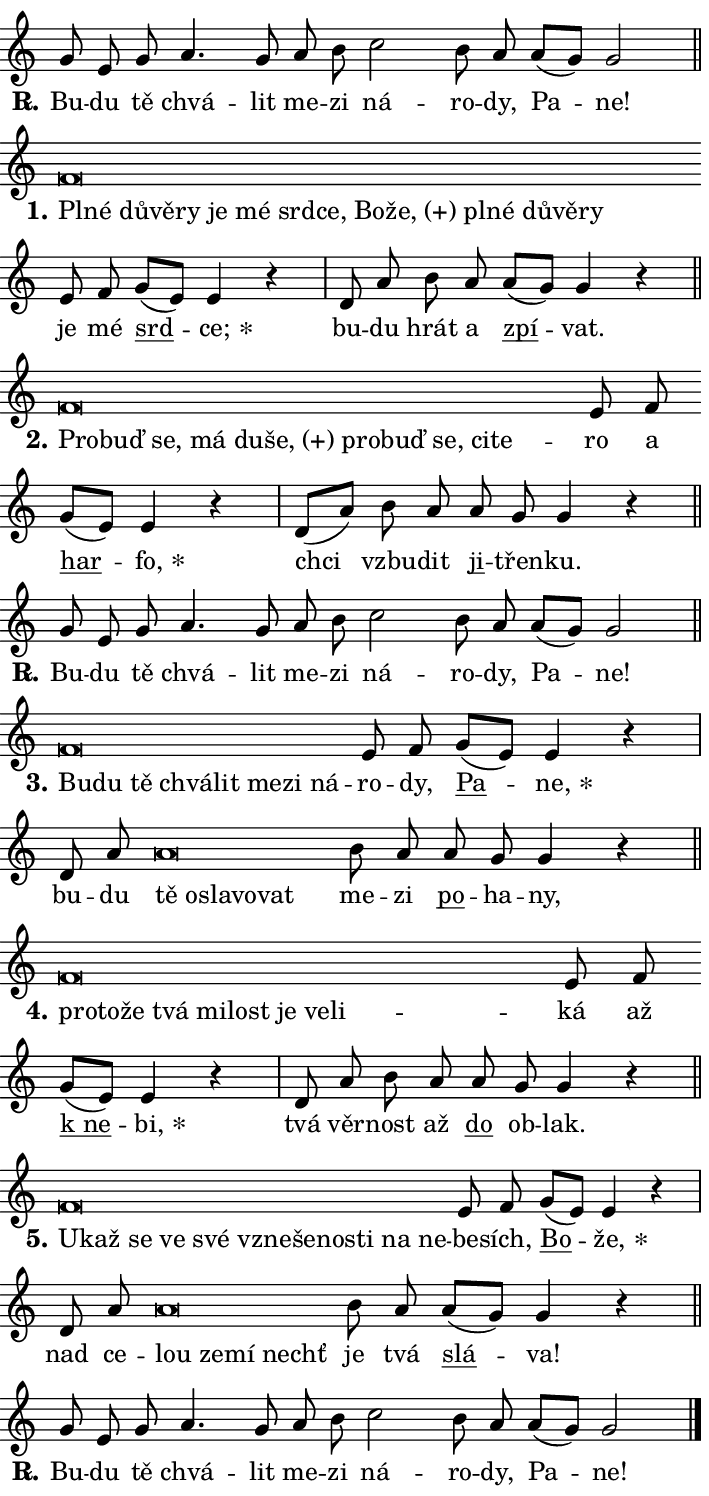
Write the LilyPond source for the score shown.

\version "2.24.0"
\header { tagline = "" }
\paper {
  indent = 0\cm
  top-margin = 0\cm
  right-margin = 0.13\cm % to fit lyric hyphens
  bottom-margin = 0\cm
  left-margin = 0\cm
  paper-width = 12\cm
  page-breaking = #ly:one-page-breaking
  system-system-spacing.basic-distance = #11
  score-system-spacing.basic-distance = #11
  ragged-last = ##f
}


%% Author: Thomas Morley
%% https://lists.gnu.org/archive/html/lilypond-user/2020-05/msg00002.html
#(define (line-position grob)
"Returns position of @var[grob} in current system:
   @code{'start}, if at first time-step
   @code{'end}, if at last time-step
   @code{'middle} otherwise
"
  (let* ((col (ly:item-get-column grob))
         (ln (ly:grob-object col 'left-neighbor))
         (rn (ly:grob-object col 'right-neighbor))
         (col-to-check-left (if (ly:grob? ln) ln col))
         (col-to-check-right (if (ly:grob? rn) rn col))
         (break-dir-left
           (and
             (ly:grob-property col-to-check-left 'non-musical #f)
             (ly:item-break-dir col-to-check-left)))
         (break-dir-right
           (and
             (ly:grob-property col-to-check-right 'non-musical #f)
             (ly:item-break-dir col-to-check-right))))
        (cond ((eqv? 1 break-dir-left) 'start)
              ((eqv? -1 break-dir-right) 'end)
              (else 'middle))))

#(define (tranparent-at-line-position vctor)
  (lambda (grob)
  "Relying on @code{line-position} select the relevant enry from @var{vctor}.
Used to determine transparency,"
    (case (line-position grob)
      ((end) (not (vector-ref vctor 0)))
      ((middle) (not (vector-ref vctor 1)))
      ((start) (not (vector-ref vctor 2))))))

noteHeadBreakVisibility =
#(define-music-function (break-visibility)(vector?)
"Makes @code{NoteHead}s transparent relying on @var{break-visibility}"
#{
  \override NoteHead.transparent =
    #(tranparent-at-line-position break-visibility)
#})

#(define delete-ledgers-for-transparent-note-heads
  (lambda (grob)
    "Reads whether a @code{NoteHead} is transparent.
If so this @code{NoteHead} is removed from @code{'note-heads} from
@var{grob}, which is supposed to be @code{LedgerLineSpanner}.
As a result ledgers are not printed for this @code{NoteHead}"
    (let* ((nhds-array (ly:grob-object grob 'note-heads))
           (nhds-list
             (if (ly:grob-array? nhds-array)
                 (ly:grob-array->list nhds-array)
                 '()))
           ;; Relies on the transparent-property being done before
           ;; Staff.LedgerLineSpanner.after-line-breaking is executed.
           ;; This is fragile ...
           (to-keep
             (remove
               (lambda (nhd)
                 (ly:grob-property nhd 'transparent #f))
               nhds-list)))
      ;; TODO find a better method to iterate over grob-arrays, similiar
      ;; to filter/remove etc for lists
      ;; For now rebuilt from scratch
      (set! (ly:grob-object grob 'note-heads)  '())
      (for-each
        (lambda (nhd)
          (ly:pointer-group-interface::add-grob grob 'note-heads nhd))
        to-keep))))

squashNotes = {
  \override NoteHead.X-extent = #'(-0.2 . 0.2)
  \override NoteHead.Y-extent = #'(-0.75 . 0)
  \override NoteHead.stencil =
    #(lambda (grob)
       (let ((pos (ly:grob-property grob 'staff-position)))
         (begin
           (if (< pos -7) (display "ERROR: Lower brevis then expected\n") (display ""))
           (if (<= pos -6) ly:text-interface::print ly:note-head::print))))
}
unSquashNotes = {
  \revert NoteHead.X-extent
  \revert NoteHead.Y-extent
  \revert NoteHead.stencil
}

hideNotes = \noteHeadBreakVisibility #begin-of-line-visible
unHideNotes = \noteHeadBreakVisibility #all-visible

% work-around for resetting accidentals
% https://lilypond.org/doc/v2.23/Documentation/notation/displaying-rhythms#unmetered-music
cadenzaMeasure = {
  \cadenzaOff
  \partial 1024 s1024
  \cadenzaOn
}

#(define-markup-command (accent layout props text) (markup?)
  "Underline accented syllable"
  (interpret-markup layout props
    #{\markup \override #'(offset . 4.3) \underline { #text }#}))

responsum = \markup \concat {
  "R" \hspace #-1.05 \path #0.1 #'((moveto 0 0.07) (lineto 0.9 0.8)) \hspace #0.05 "."
}

spaceSize = #0.6828661417322834 % exact space size for TeX Gyre Schola

\layout {
  \context {
    \Staff
    \remove "Time_signature_engraver"
    \override LedgerLineSpanner.after-line-breaking = #delete-ledgers-for-transparent-note-heads
  }
  \context {
    \Lyrics {
      \override LyricSpace.minimum-distance = \spaceSize
      \override LyricText.font-name = #"TeX Gyre Schola"
      \override LyricText.font-size = 1
      \override StanzaNumber.font-name = #"TeX Gyre Schola Bold"
      \override StanzaNumber.font-size = 1
    }
  }
  \context {
    \Score 
    \override NoteHead.text =
      #(lambda (grob) 
        (let ((pos (ly:grob-property grob 'staff-position)))
          #{\markup {
            \combine
              \halign #-0.55 \raise #(if (= pos -6) 0 0.5) \override #'(thickness . 2) \draw-line #'(3.2 . 0)
              \musicglyph "noteheads.sM1"
          }#}))
  }
}

% magnetic-lyrics.ily
%
%   written by
%     Jean Abou Samra <jean@abou-samra.fr>
%     Werner Lemberg <wl@gnu.org>
%
%   adapted by
%     Jiri Hon <jiri.hon@gmail.com>
%
% Version 2022-Apr-15

% https://www.mail-archive.com/lilypond-user@gnu.org/msg149350.html

#(define (Left_hyphen_pointer_engraver context)
   "Collect syllable-hyphen-syllable occurrences in lyrics and store
them in properties.  This engraver only looks to the left.  For
example, if the lyrics input is @code{foo -- bar}, it does the
following.

@itemize @bullet
@item
Set the @code{text} property of the @code{LyricHyphen} grob between
@q{foo} and @q{bar} to @code{foo}.

@item
Set the @code{left-hyphen} property of the @code{LyricText} grob with
text @q{foo} to the @code{LyricHyphen} grob between @q{foo} and
@q{bar}.
@end itemize

Use this auxiliary engraver in combination with the
@code{lyric-@/text::@/apply-@/magnetic-@/offset!} hook."
   (let ((hyphen #f)
         (text #f))
     (make-engraver
      (acknowledgers
       ((lyric-syllable-interface engraver grob source-engraver)
        (set! text grob)))
      (end-acknowledgers
       ((lyric-hyphen-interface engraver grob source-engraver)
        ;(when (not (grob::has-interface grob 'lyric-space-interface))
          (set! hyphen grob)));)
      ((stop-translation-timestep engraver)
       (when (and text hyphen)
         (ly:grob-set-object! text 'left-hyphen hyphen))
       (set! text #f)
       (set! hyphen #f)))))

#(define (lyric-text::apply-magnetic-offset! grob)
   "If the space between two syllables is less than the value in
property @code{LyricText@/.details@/.squash-threshold}, move the right
syllable to the left so that it gets concatenated with the left
syllable.

Use this function as a hook for
@code{LyricText@/.after-@/line-@/breaking} if the
@code{Left_@/hyphen_@/pointer_@/engraver} is active."
   (let ((hyphen (ly:grob-object grob 'left-hyphen #f)))
     (when hyphen
       (let ((left-text (ly:spanner-bound hyphen LEFT)))
         (when (grob::has-interface left-text 'lyric-syllable-interface)
           (let* ((common (ly:grob-common-refpoint grob left-text X))
                  (this-x-ext (ly:grob-extent grob common X))
                  (left-x-ext
                   (begin
                     ;; Trigger magnetism for left-text.
                     (ly:grob-property left-text 'after-line-breaking)
                     (ly:grob-extent left-text common X)))
                  ;; `delta` is the gap width between two syllables.
                  (delta (- (interval-start this-x-ext)
                            (interval-end left-x-ext)))
                  (details (ly:grob-property grob 'details))
                  (threshold (assoc-get 'squash-threshold details 0.2)))
             (when (< delta threshold)
               (let* (;; We have to manipulate the input text so that
                      ;; ligatures crossing syllable boundaries are not
                      ;; disabled.  For languages based on the Latin
                      ;; script this is essentially a beautification.
                      ;; However, for non-Western scripts it can be a
                      ;; necessity.
                      (lt (ly:grob-property left-text 'text))
                      (rt (ly:grob-property grob 'text))
                      (is-space (grob::has-interface hyphen 'lyric-space-interface))
                      (space (if is-space " " ""))
                      (extra-delta (if is-space spaceSize 0))
                      ;; Append new syllable.
                      (ltrt-space (if (and (string? lt) (string? rt))
                                (string-append lt space rt)
                                (make-concat-markup (list lt space rt))))
                      ;; Right-align `ltrt` to the right side.
                      (ltrt-space-markup (grob-interpret-markup
                               grob
                               (make-translate-markup
                                (cons (interval-length this-x-ext) 0)
                                (make-right-align-markup ltrt-space)))))
                 (begin
                   ;; Don't print `left-text`.
                   (ly:grob-set-property! left-text 'stencil #f)
                   ;; Set text and stencil (which holds all collected
                   ;; syllables so far) and shift it to the left.
                   (ly:grob-set-property! grob 'text ltrt-space)
                   (ly:grob-set-property! grob 'stencil ltrt-space-markup)
                   (ly:grob-translate-axis! grob (- (- delta extra-delta)) X))))))))))


#(define (lyric-hyphen::displace-bounds-first grob)
   ;; Make very sure this callback isn't triggered too early.
   (let ((left (ly:spanner-bound grob LEFT))
         (right (ly:spanner-bound grob RIGHT)))
     (ly:grob-property left 'after-line-breaking)
     (ly:grob-property right 'after-line-breaking)
     (ly:lyric-hyphen::print grob)))

squashThreshold = #0.4

\layout {
  \context {
    \Lyrics
    \consists #Left_hyphen_pointer_engraver
    \override LyricText.after-line-breaking =
      #lyric-text::apply-magnetic-offset!
    \override LyricHyphen.stencil = #lyric-hyphen::displace-bounds-first
    \override LyricText.details.squash-threshold = \squashThreshold
    \override LyricHyphen.minimum-distance = 0
    \override LyricHyphen.minimum-length = \squashThreshold
  }
}

squashText = \override LyricText.details.squash-threshold = 9999
unSquashText = \override LyricText.details.squash-threshold = \squashThreshold

leftText = \override LyricText.self-alignment-X = #LEFT
unLeftText = \revert LyricText.self-alignment-X

starOffset = #(lambda (grob) 
                (let ((x_offset (ly:self-alignment-interface::aligned-on-x-parent grob)))
                  (if (= x_offset 0) 0 (+ x_offset 1.2))))

star = #(define-music-function (syllable)(string?)
"Append star separator at the end of a syllable"
#{
  \once \override LyricText.X-offset = #starOffset
  \lyricmode { \markup {
    #syllable
    \override #'((font-name . "TeX Gyre Schola Bold")) \hspace #0.2 \lower #0.65 \larger "*"
  } }
#})

starAccent = #(define-music-function (syllable)(string?)
"Append star separator at the end of a syllable and make accent"
#{
  \once \override LyricText.X-offset = #starOffset
  \lyricmode { \markup {
    \accent #syllable
    \override #'((font-name . "TeX Gyre Schola Bold")) \hspace #0.2 \lower #0.65 \larger "*"
  } }
#})

breath = #(define-music-function (syllable)(string?)
"Append breathing indicator at the end of a syllable"
#{
  \lyricmode { \markup { #syllable "+" } }
#})

optionalBreath = #(define-music-function (syllable)(string?)
"Append optional breathing indicator at the end of a syllable"
#{
  \lyricmode { \markup { #syllable "(+)" } }
#})


\score {
    <<
        \new Voice = "melody" { \cadenzaOn \key c \major \relative { g'8 e g a4. g8 a b \bar "" c2 b8 a a[( g)] g2 \cadenzaMeasure \bar "||" \break } }
        \new Lyrics \lyricsto "melody" { \lyricmode { \set stanza = \responsum
Bu -- du tě chvá -- lit me -- zi ná -- ro -- dy, Pa -- ne! } }
    >>
    \layout {}
}

\score {
    <<
        \new Voice = "melody" { \cadenzaOn \key c \major \relative { \squashNotes f'\breve*1/16 \hideNotes \breve*1/16 \bar "" \breve*1/16 \bar "" \breve*1/16 \bar "" \breve*1/16 \bar "" \breve*1/16 \bar "" \breve*1/16 \bar "" \breve*1/16 \bar "" \breve*1/16 \bar "" \breve*1/16 \bar "" \breve*1/16 \bar "" \breve*1/16 \bar "" \breve*1/16 \bar "" \breve*1/16 \bar "" \breve*1/16 \breve*1/16 \bar "" \unHideNotes \unSquashNotes e8 f \bar "" g[( e)] e4 r \cadenzaMeasure \bar "|" d8 a'8 b8 a \bar "" a[( g)] g4 r \cadenzaMeasure \bar "||" \break } }
        \new Lyrics \lyricsto "melody" { \lyricmode { \set stanza = "1."
\leftText Pl -- \squashText né dů -- vě -- ry je mé srd -- ce, Bo -- \optionalBreath že, pl -- né dů -- vě -- ry \unLeftText \unSquashText je mé \markup \accent srd -- \star ce; bu -- du hrát a \markup \accent zpí -- vat. } }
    >>
    \layout {}
}

\score {
    <<
        \new Voice = "melody" { \cadenzaOn \key c \major \relative { \squashNotes f'\breve*1/16 \hideNotes \breve*1/16 \bar "" \breve*1/16 \bar "" \breve*1/16 \bar "" \breve*1/16 \bar "" \breve*1/16 \bar "" \breve*1/16 \bar "" \breve*1/16 \bar "" \breve*1/16 \bar "" \breve*1/16 \breve*1/16 \bar "" \unHideNotes \unSquashNotes e8 f \bar "" g[( e)] e4 r \cadenzaMeasure \bar "|" d8[( a')] b8 a \bar "" a g g4 r \cadenzaMeasure \bar "||" \break } }
        \new Lyrics \lyricsto "melody" { \lyricmode { \set stanza = "2."
\leftText Pro -- \squashText buď se, má du -- \optionalBreath še, pro -- buď se, ci -- te -- \unLeftText \unSquashText ro a \markup \accent har -- \star fo, chci vzbu -- dit \markup \accent ji -- třen -- ku. } }
    >>
    \layout {}
}

\score {
    <<
        \new Voice = "melody" { \cadenzaOn \key c \major \relative { g'8 e g a4. g8 a b \bar "" c2 b8 a a[( g)] g2 \cadenzaMeasure \bar "||" \break } }
        \new Lyrics \lyricsto "melody" { \lyricmode { \set stanza = \responsum
Bu -- du tě chvá -- lit me -- zi ná -- ro -- dy, Pa -- ne! } }
    >>
    \layout {}
}

\score {
    <<
        \new Voice = "melody" { \cadenzaOn \key c \major \relative { \squashNotes f'\breve*1/16 \hideNotes \breve*1/16 \bar "" \breve*1/16 \bar "" \breve*1/16 \bar "" \breve*1/16 \bar "" \breve*1/16 \bar "" \breve*1/16 \breve*1/16 \bar "" \unHideNotes \unSquashNotes e8 f \bar "" g[( e)] e4 r \cadenzaMeasure \bar "|" d8 a' \bar "" \squashNotes a\breve*1/16 \hideNotes \breve*1/16 \bar "" \breve*1/16 \bar "" \breve*1/16 \breve*1/16 \bar "" \unHideNotes \unSquashNotes b8 a \bar "" a g g4 r \cadenzaMeasure \bar "||" \break } }
        \new Lyrics \lyricsto "melody" { \lyricmode { \set stanza = "3."
\leftText Bu -- \squashText du tě chvá -- lit me -- zi ná -- \unLeftText \unSquashText ro -- dy, \markup \accent Pa -- \star ne, bu -- du \leftText tě \squashText o -- sla -- vo -- vat \unLeftText \unSquashText me -- zi \markup \accent po -- ha -- ny, } }
    >>
    \layout {}
}

\score {
    <<
        \new Voice = "melody" { \cadenzaOn \key c \major \relative { \squashNotes f'\breve*1/16 \hideNotes \breve*1/16 \bar "" \breve*1/16 \bar "" \breve*1/16 \bar "" \breve*1/16 \bar "" \breve*1/16 \bar "" \breve*1/16 \bar "" \breve*1/16 \breve*1/16 \bar "" \unHideNotes \unSquashNotes e8 f \bar "" g[( e)] e4 r \cadenzaMeasure \bar "|" d8 a'8 b8 a \bar "" a g g4 r \cadenzaMeasure \bar "||" \break } }
        \new Lyrics \lyricsto "melody" { \lyricmode { \set stanza = "4."
\leftText pro -- \squashText to -- že tvá mi -- lost je ve -- li -- \unLeftText \unSquashText ká až \markup \accent "k ne" -- \star bi, tvá věr -- nost až \markup \accent do ob -- lak. } }
    >>
    \layout {}
}

\score {
    <<
        \new Voice = "melody" { \cadenzaOn \key c \major \relative { \squashNotes f'\breve*1/16 \hideNotes \breve*1/16 \bar "" \breve*1/16 \bar "" \breve*1/16 \bar "" \breve*1/16 \bar "" \breve*1/16 \bar "" \breve*1/16 \bar "" \breve*1/16 \bar "" \breve*1/16 \bar "" \breve*1/16 \breve*1/16 \bar "" \unHideNotes \unSquashNotes e8 f \bar "" g[( e)] e4 r \cadenzaMeasure \bar "|" d8 a' \bar "" \squashNotes a\breve*1/16 \hideNotes \breve*1/16 \bar "" \breve*1/16 \breve*1/16 \bar "" \unHideNotes \unSquashNotes b8 a \bar "" a[( g)] g4 r \cadenzaMeasure \bar "||" \break } }
        \new Lyrics \lyricsto "melody" { \lyricmode { \set stanza = "5."
\leftText U -- \squashText kaž se ve své vzne -- še -- no -- sti na ne -- \unLeftText \unSquashText be -- sích, \markup \accent Bo -- \star že, nad ce -- \leftText lou \squashText ze -- mí nechť \unLeftText \unSquashText je tvá \markup \accent slá -- va! } }
    >>
    \layout {}
}

\score {
    <<
        \new Voice = "melody" { \cadenzaOn \key c \major \relative { g'8 e g a4. g8 a b \bar "" c2 b8 a a[( g)] g2 \cadenzaMeasure \bar "||" \break } \bar "|." }
        \new Lyrics \lyricsto "melody" { \lyricmode { \set stanza = \responsum
Bu -- du tě chvá -- lit me -- zi ná -- ro -- dy, Pa -- ne! } }
    >>
    \layout {}
}
